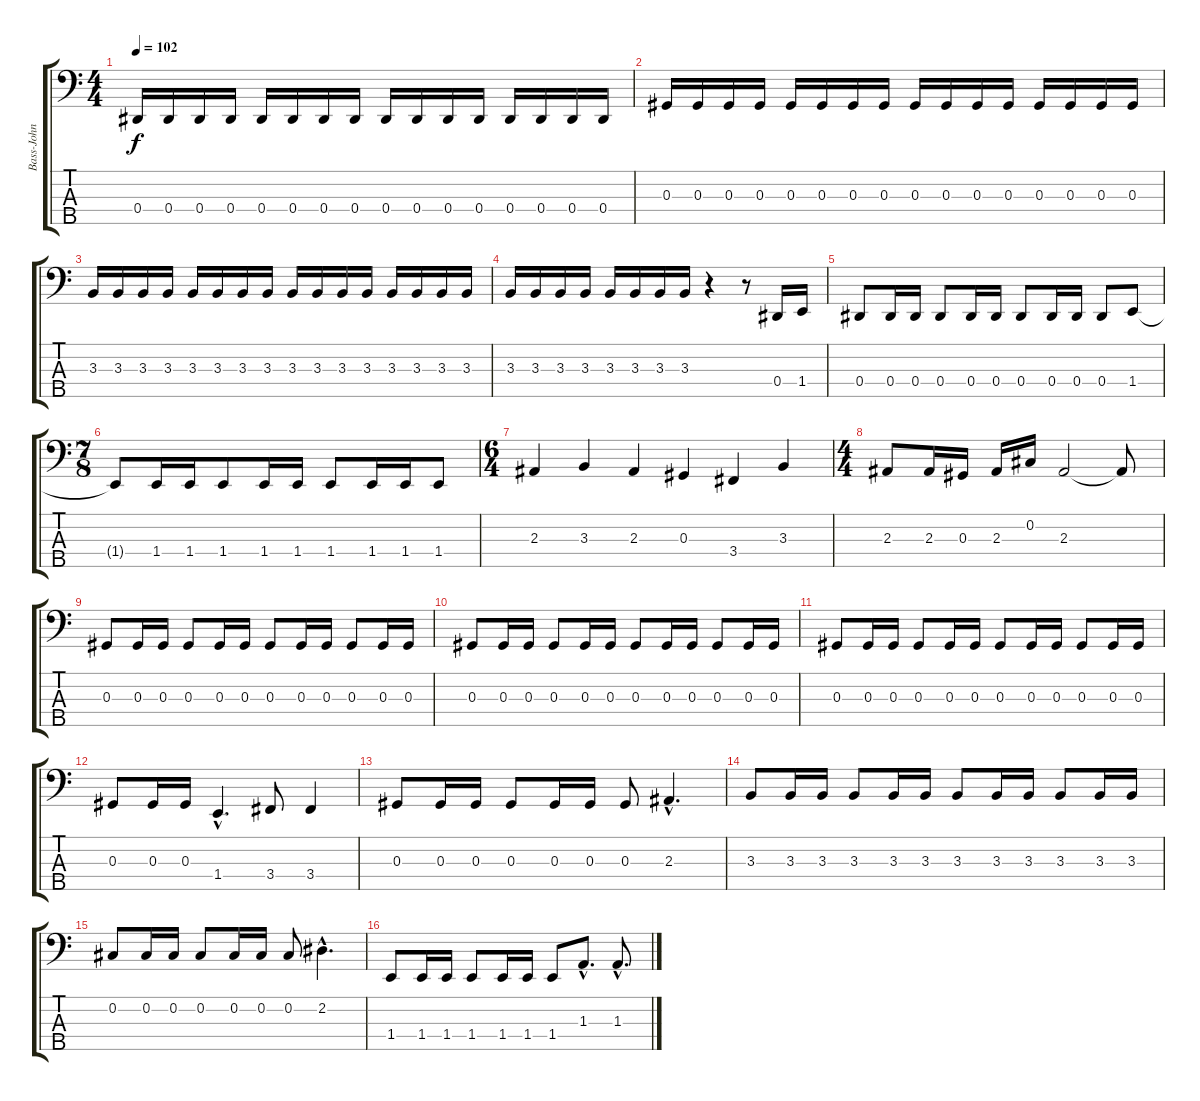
\track ("Bass-John Myung" "Bass-John ") {instrument electricbassfinger}
\staff {score tabs}
\tuning (Gb2 Db2 Ab1 Eb1 Bb0) {hide}
\ts (4 4)
\tempo 102
\clef f4
\ks c
0.4.16{dy f} 0.4.16 0.4.16 0.4.16 0.4.16 0.4.16 0.4.16 0.4.16 0.4.16 0.4.16 0.4.16 0.4.16 0.4.16 0.4.16 0.4.16 0.4.16 |
0.3.16 0.3.16 0.3.16 0.3.16 0.3.16 0.3.16 0.3.16 0.3.16 0.3.16 0.3.16 0.3.16 0.3.16 0.3.16 0.3.16 0.3.16 0.3.16 |
3.3.16 3.3.16 3.3.16 3.3.16 3.3.16 3.3.16 3.3.16 3.3.16 3.3.16 3.3.16 3.3.16 3.3.16 3.3.16 3.3.16 3.3.16 3.3.16 |
3.3.16 3.3.16 3.3.16 3.3.16 3.3.16 3.3.16 3.3.16 3.3.16 r.4 r.8 0.4.16 1.4.16 |
0.4.8 0.4.16 0.4.16 0.4.8 0.4.16 0.4.16 0.4.8 0.4.16 0.4.16 0.4.8 1.4.8 |
\ts (7 8)
1.4{t}.8 1.4.16 1.4.16 1.4.8 1.4.16 1.4.16 1.4.8 1.4.16 1.4.16 1.4.8 |
\ts (6 4)
2.3.4 3.3.4 2.3.4 0.3.4 3.4.4 3.3.4 |
\ts (4 4)
2.3.8 2.3.16 0.3.16 2.3.16 0.2.16 2.3.2 2.3{t}.8 |
0.3.8 0.3.16 0.3.16 0.3.8 0.3.16 0.3.16 0.3.8 0.3.16 0.3.16 0.3.8 0.3.16 0.3.16 |
0.3.8 0.3.16 0.3.16 0.3.8 0.3.16 0.3.16 0.3.8 0.3.16 0.3.16 0.3.8 0.3.16 0.3.16 |
0.3.8 0.3.16 0.3.16 0.3.8 0.3.16 0.3.16 0.3.8 0.3.16 0.3.16 0.3.8 0.3.16 0.3.16 |
0.3.8 0.3.16 0.3.16 1.4{hac}.4{d} 3.4.8 3.4.4 |
0.3.8 0.3.16 0.3.16 0.3.8 0.3.16 0.3.16 0.3.8 2.3{hac}.4{d} |
3.3.8 3.3.16 3.3.16 3.3.8 3.3.16 3.3.16 3.3.8 3.3.16 3.3.16 3.3.8 3.3.16 3.3.16 |
0.2.8 0.2.16 0.2.16 0.2.8 0.2.16 0.2.16 0.2.8 2.2{hac}.4{d} |
1.4.8 1.4.16 1.4.16 1.4.8 1.4.16 1.4.16 1.4.8 1.3{hac}.8{d} 1.3{hac}.8{d}
